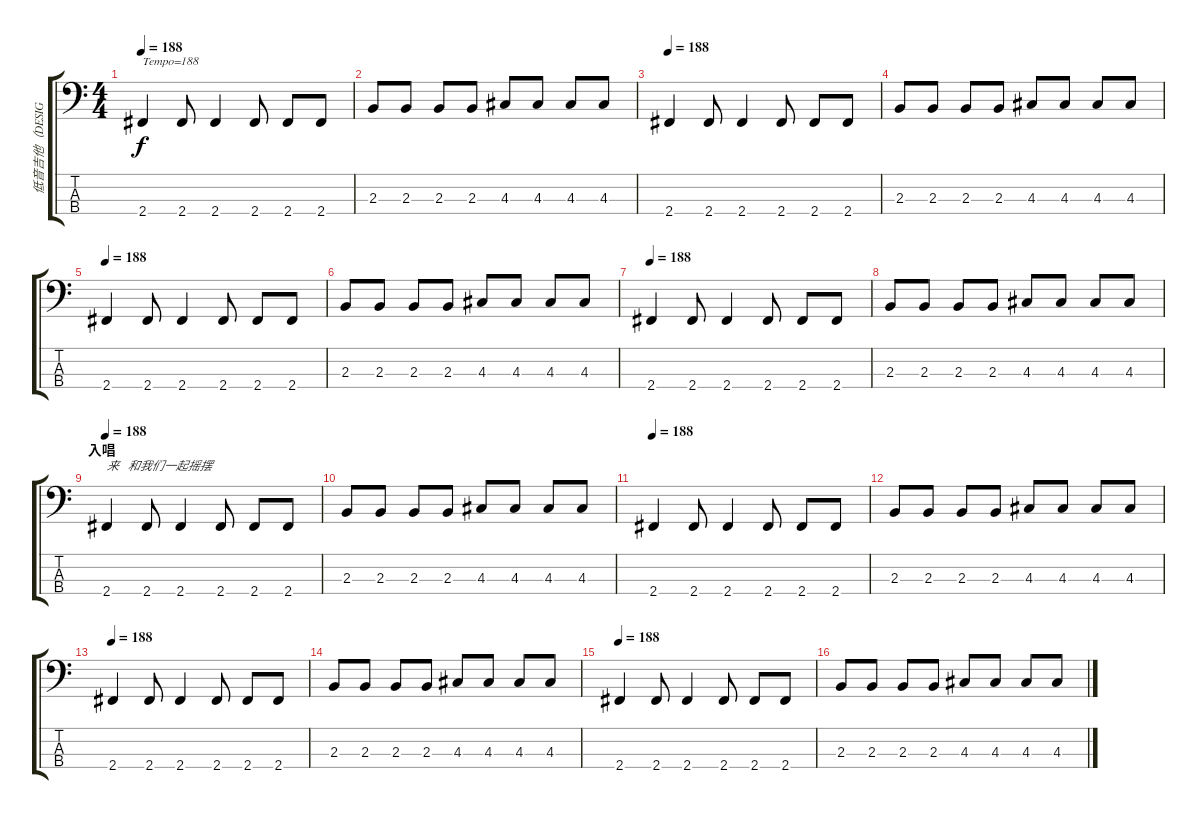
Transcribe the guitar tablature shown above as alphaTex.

\track ("低音吉他（DESIGN CEO）" "低音吉他（DESIG") {instrument electricbassfinger}
\staff {score tabs}
\tuning (G2 D2 A1 E1) {hide}
\ts (4 4)
\tempo 188
\clef f4
\ks c
2.4.4{txt "Tempo=188" dy f instrument electricbassfinger} 2.4.8 2.4.4 2.4.8 2.4.8 2.4.8 |
2.3.8 2.3.8 2.3.8 2.3.8 4.3.8 4.3.8 4.3.8 4.3.8 |
\tempo 188
2.4.4 2.4.8 2.4.4 2.4.8 2.4.8 2.4.8 |
2.3.8 2.3.8 2.3.8 2.3.8 4.3.8 4.3.8 4.3.8 4.3.8 |
\tempo 188
2.4.4 2.4.8 2.4.4 2.4.8 2.4.8 2.4.8 |
2.3.8 2.3.8 2.3.8 2.3.8 4.3.8 4.3.8 4.3.8 4.3.8 |
\tempo 188
2.4.4 2.4.8 2.4.4 2.4.8 2.4.8 2.4.8 |
2.3.8 2.3.8 2.3.8 2.3.8 4.3.8 4.3.8 4.3.8 4.3.8 |
\section ("" "入唱")
\tempo 188
2.4.4{txt "来   和我们一起摇摆"} 2.4.8 2.4.4 2.4.8 2.4.8 2.4.8 |
2.3.8 2.3.8 2.3.8 2.3.8 4.3.8 4.3.8 4.3.8 4.3.8 |
\tempo 188
2.4.4 2.4.8 2.4.4 2.4.8 2.4.8 2.4.8 |
2.3.8 2.3.8 2.3.8 2.3.8 4.3.8 4.3.8 4.3.8 4.3.8 |
\tempo 188
2.4.4 2.4.8 2.4.4 2.4.8 2.4.8 2.4.8 |
2.3.8 2.3.8 2.3.8 2.3.8 4.3.8 4.3.8 4.3.8 4.3.8 |
\tempo 188
2.4.4 2.4.8 2.4.4 2.4.8 2.4.8 2.4.8 |
2.3.8 2.3.8 2.3.8 2.3.8 4.3.8 4.3.8 4.3.8 4.3.8
